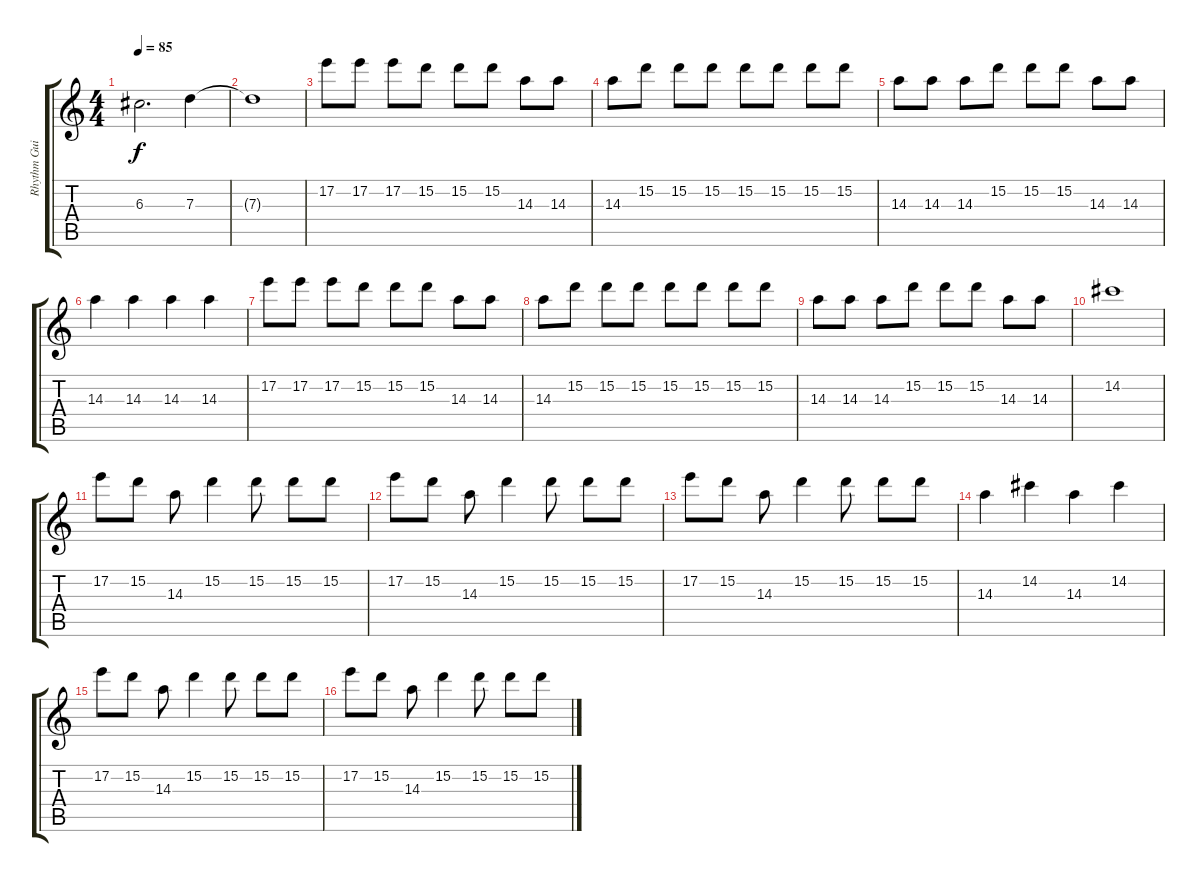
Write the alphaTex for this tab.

\track ("Rhythm Guitar - Max Helyer" "Rhythm Gui") {instrument distortionguitar}
\staff {score tabs}
\tuning (E4 B3 G3 D3 A2 D2) {hide}
\ts (4 4)
\tempo 85
\clef g2
\ks c
6.3.2{d dy f} 7.3.4 |
7.3{t}.1 |
17.2.8 17.2.8 17.2.8 15.2.8 15.2.8 15.2.8 14.3.8 14.3.8 |
14.3.8 15.2.8 15.2.8 15.2.8 15.2.8 15.2.8 15.2.8 15.2.8 |
14.3.8 14.3.8 14.3.8 15.2.8 15.2.8 15.2.8 14.3.8 14.3.8 |
14.3.4 14.3.4 14.3.4 14.3.4 |
17.2.8 17.2.8 17.2.8 15.2.8 15.2.8 15.2.8 14.3.8 14.3.8 |
14.3.8 15.2.8 15.2.8 15.2.8 15.2.8 15.2.8 15.2.8 15.2.8 |
14.3.8 14.3.8 14.3.8 15.2.8 15.2.8 15.2.8 14.3.8 14.3.8 |
14.2.1 |
17.2.8 15.2.8 14.3.8 15.2.4 15.2.8 15.2.8 15.2.8 |
17.2.8 15.2.8 14.3.8 15.2.4 15.2.8 15.2.8 15.2.8 |
17.2.8 15.2.8 14.3.8 15.2.4 15.2.8 15.2.8 15.2.8 |
14.3.4 14.2.4 14.3.4 14.2.4 |
17.2.8 15.2.8 14.3.8 15.2.4 15.2.8 15.2.8 15.2.8 |
17.2.8 15.2.8 14.3.8 15.2.4 15.2.8 15.2.8 15.2.8
